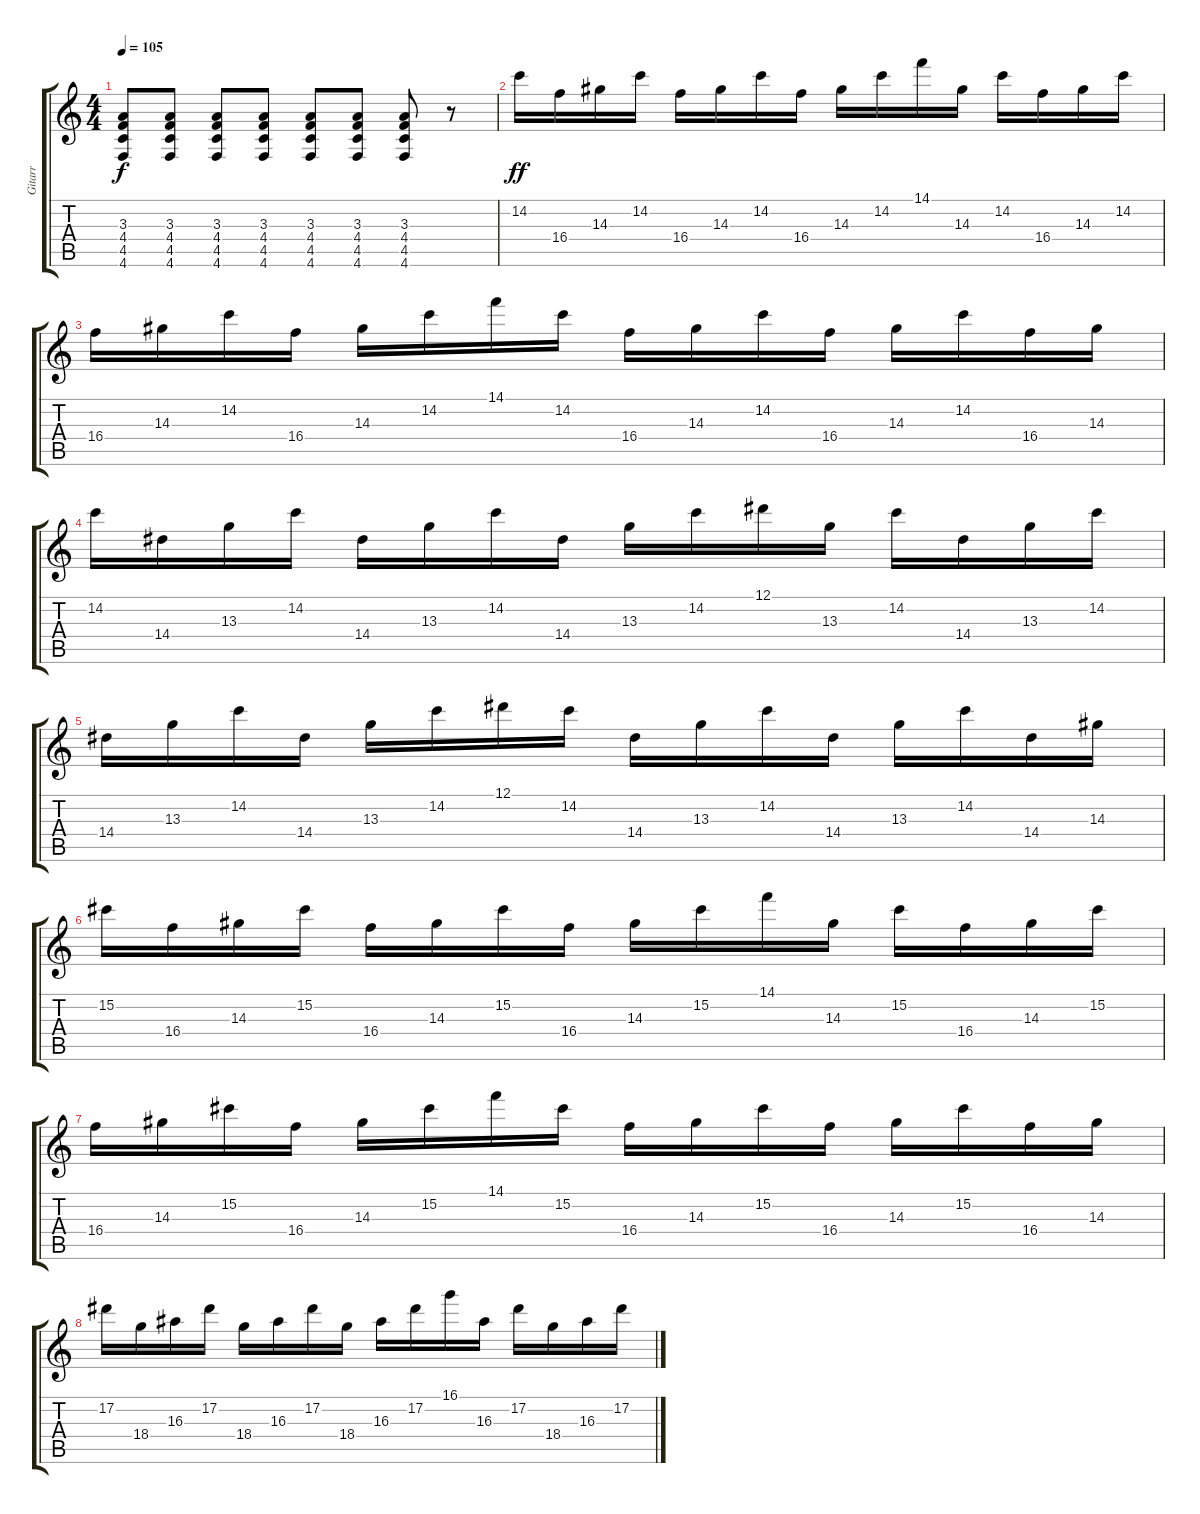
\track ("Gitarr" "Gitarr") {instrument overdrivenguitar}
\staff {score tabs}
\tuning (Eb4 Bb3 Gb3 Db3 Ab2 Db2) {hide}
\ts (4 4)
\tempo 105
\clef g2
\ks c
(3.3 4.4 4.5 4.6).8{dy f} (3.3 4.4 4.5 4.6).8 (3.3 4.4 4.5 4.6).8 (3.3 4.4 4.5 4.6).8 (3.3 4.4 4.5 4.6).8 (3.3 4.4 4.5 4.6).8 (3.3 4.4 4.5 4.6).8 r.8 |
14.2.16{dy ff} 16.4.16 14.3.16 14.2.16 16.4.16 14.3.16 14.2.16 16.4.16 14.3.16 14.2.16 14.1.16 14.3.16 14.2.16 16.4.16 14.3.16 14.2.16 |
16.4.16 14.3.16 14.2.16 16.4.16 14.3.16 14.2.16 14.1.16 14.2.16 16.4.16 14.3.16 14.2.16 16.4.16 14.3.16 14.2.16 16.4.16 14.3.16 |
14.2.16 14.4.16 13.3.16 14.2.16 14.4.16 13.3.16 14.2.16 14.4.16 13.3.16 14.2.16 12.1.16 13.3.16 14.2.16 14.4.16 13.3.16 14.2.16 |
14.4.16 13.3.16 14.2.16 14.4.16 13.3.16 14.2.16 12.1.16 14.2.16 14.4.16 13.3.16 14.2.16 14.4.16 13.3.16 14.2.16 14.4.16 14.3.16 |
15.2.16 16.4.16 14.3.16 15.2.16 16.4.16 14.3.16 15.2.16 16.4.16 14.3.16 15.2.16 14.1.16 14.3.16 15.2.16 16.4.16 14.3.16 15.2.16 |
16.4.16 14.3.16 15.2.16 16.4.16 14.3.16 15.2.16 14.1.16 15.2.16 16.4.16 14.3.16 15.2.16 16.4.16 14.3.16 15.2.16 16.4.16 14.3.16 |
17.2.16 18.4.16 16.3.16 17.2.16 18.4.16 16.3.16 17.2.16 18.4.16 16.3.16 17.2.16 16.1.16 16.3.16 17.2.16 18.4.16 16.3.16 17.2.16
